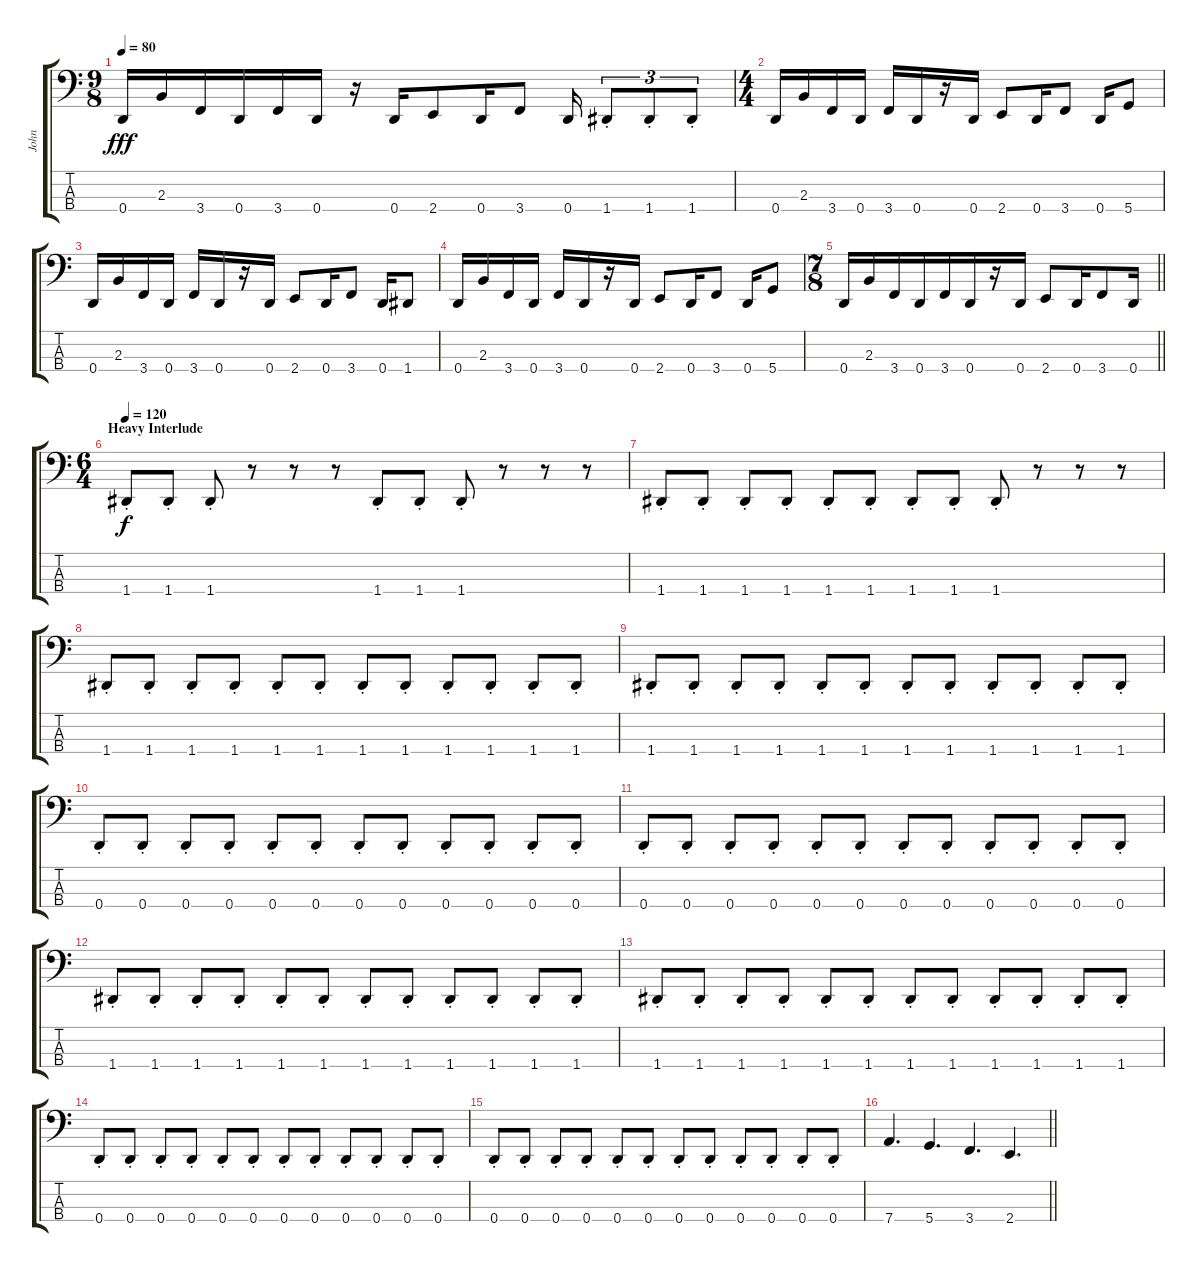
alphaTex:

\track ("John" "John") {solo instrument electricbassfinger}
\staff {score tabs}
\tuning (G2 D2 A1 D1) {hide}
\ts (9 8)
\tempo 80
\clef f4
\ks c
0.4.16{dy fff} 2.3.16 3.4.16 0.4.16 3.4.16 0.4.16 r.16 0.4.16 2.4.8 0.4.16 3.4.8 0.4.16 1.4{st}.8{tu (3 2)} 1.4{st}.8{tu (3 2)} 1.4{st}.8{tu (3 2)} |
\ts (4 4)
0.4.16 2.3.16 3.4.16 0.4.16 3.4.16 0.4.16 r.16 0.4.16 2.4.8 0.4.16 3.4.8 0.4.16 5.4.8 |
0.4.16 2.3.16 3.4.16 0.4.16 3.4.16 0.4.16 r.16 0.4.16 2.4.8 0.4.16 3.4.8 0.4.16 1.4.8 |
0.4.16 2.3.16 3.4.16 0.4.16 3.4.16 0.4.16 r.16 0.4.16 2.4.8 0.4.16 3.4.8 0.4.16 5.4.8 |
\ts (7 8)
\barLineRight lightlight
0.4.16 2.3.16 3.4.16 0.4.16 3.4.16 0.4.16 r.16 0.4.16 2.4.8 0.4.16 3.4.8 0.4.16 |
\ts (6 4)
\section ("" "Heavy Interlude")
\tempo 120
1.4{st}.8{dy f} 1.4{st}.8 1.4{st}.8 r.8 r.8 r.8 1.4{st}.8 1.4{st}.8 1.4{st}.8 r.8 r.8 r.8 |
1.4{st}.8 1.4{st}.8 1.4{st}.8 1.4{st}.8 1.4{st}.8 1.4{st}.8 1.4{st}.8 1.4{st}.8 1.4{st}.8 r.8 r.8 r.8 |
1.4{st}.8 1.4{st}.8 1.4{st}.8 1.4{st}.8 1.4{st}.8 1.4{st}.8 1.4{st}.8 1.4{st}.8 1.4{st}.8 1.4{st}.8 1.4{st}.8 1.4{st}.8 |
1.4{st}.8 1.4{st}.8 1.4{st}.8 1.4{st}.8 1.4{st}.8 1.4{st}.8 1.4{st}.8 1.4{st}.8 1.4{st}.8 1.4{st}.8 1.4{st}.8 1.4{st}.8 |
0.4{st}.8 0.4{st}.8 0.4{st}.8 0.4{st}.8 0.4{st}.8 0.4{st}.8 0.4{st}.8 0.4{st}.8 0.4{st}.8 0.4{st}.8 0.4{st}.8 0.4{st}.8 |
0.4{st}.8 0.4{st}.8 0.4{st}.8 0.4{st}.8 0.4{st}.8 0.4{st}.8 0.4{st}.8 0.4{st}.8 0.4{st}.8 0.4{st}.8 0.4{st}.8 0.4{st}.8 |
1.4{st}.8 1.4{st}.8 1.4{st}.8 1.4{st}.8 1.4{st}.8 1.4{st}.8 1.4{st}.8 1.4{st}.8 1.4{st}.8 1.4{st}.8 1.4{st}.8 1.4{st}.8 |
1.4{st}.8 1.4{st}.8 1.4{st}.8 1.4{st}.8 1.4{st}.8 1.4{st}.8 1.4{st}.8 1.4{st}.8 1.4{st}.8 1.4{st}.8 1.4{st}.8 1.4{st}.8 |
0.4{st}.8 0.4{st}.8 0.4{st}.8 0.4{st}.8 0.4{st}.8 0.4{st}.8 0.4{st}.8 0.4{st}.8 0.4{st}.8 0.4{st}.8 0.4{st}.8 0.4{st}.8 |
0.4{st}.8 0.4{st}.8 0.4{st}.8 0.4{st}.8 0.4{st}.8 0.4{st}.8 0.4{st}.8 0.4{st}.8 0.4{st}.8 0.4{st}.8 0.4{st}.8 0.4{st}.8 |
\barLineRight lightlight
7.4.4{d} 5.4.4{d} 3.4.4{d} 2.4.4{d}
